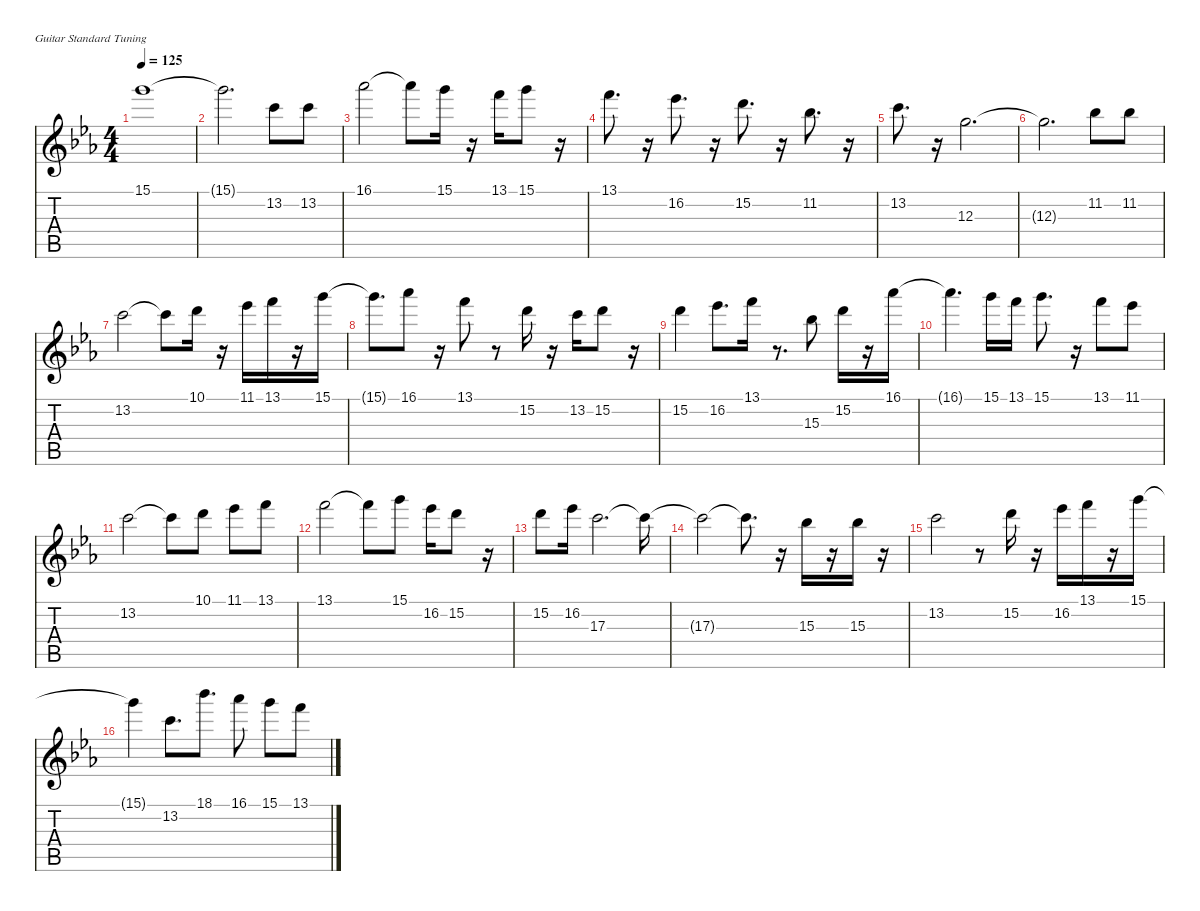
\defaultSystemsLayout 4
\hideDynamics
\bracketExtendMode nobrackets
\singleTrackTrackNamePolicy hidden
\multiTrackTrackNamePolicy hidden
\firstSystemTrackNameMode fullname
\firstSystemTrackNameOrientation horizontal
\otherSystemsTrackNameOrientation horizontal
\track ("Metal lead" "dist.guit.") {defaultSystemsLayout 4 instrument distortionguitar}
\staff {score tabs}
\tuning (E4 B3 G3 D3 A2 E2)
\ts (4 4)
\tempo 125
\clef g2
\ks eb
15.1{acc forcenatural}.1{dy f beam Down} |
15.1{t acc forcenatural}.2{d beam Down} 13.2{acc forcenatural}.8{beam Down} 13.2{acc forcenatural}.8{beam Down} |
16.1{acc b}.2{beam Down} 16.1{t acc b}.8{beam Down} 15.1{acc forcenatural}.16{beam Down} r.16{beam Down} 13.1{acc forcenatural}.16{beam Down} 15.1{acc forcenatural}.8{beam Down} r.16{beam Down} |
13.1{acc forcenatural}.8{d beam Down} r.16{beam Down} 16.2{acc b}.8{d beam Down} r.16{beam Down} 15.2{acc forcenatural}.8{d beam Down} r.16{beam Down} 11.2{acc b}.8{d beam Down} r.16{beam Down} |
13.2{acc forcenatural}.8{d beam Down} r.16{beam Down} 12.3{acc forcenatural}.2{d beam Down} |
12.3{t acc forcenatural}.2{d beam Down} 11.2{acc b}.8{beam Down} 11.2{acc b}.8{beam Down} |
13.2{acc forcenatural}.2{beam Down} 13.2{t acc forcenatural}.8{beam Down} 10.1{acc forcenatural}.16{beam Down} r.16{beam Down} 11.1{acc b}.16{beam Down} 13.1{acc forcenatural}.16{beam Down} r.16{beam Down} 15.1{acc forcenatural}.16{beam Down} |
15.1{t acc forcenatural}.8{d beam Down} 16.1{acc b}.8{beam Down} r.16{beam Down} 13.1{acc forcenatural}.8{beam Down} r.8{beam Down} 15.2{acc forcenatural}.16{beam Down} r.16{beam Down} 13.2{acc forcenatural}.16{beam Down} 15.2{acc forcenatural}.8{beam Down} r.16{beam Down} |
15.2{acc forcenatural}.4{beam Down} 16.2{acc b}.8{d beam Down} 13.1{acc forcenatural}.16{beam Down} r.8{d beam Down} 15.3{acc b}.8{beam Down} 15.2{acc forcenatural}.16{beam Down} r.16{beam Down} 16.1{acc b}.16{beam Down} |
16.1{t acc b}.4{d beam Down} 15.1{acc forcenatural}.16{beam Down} 13.1{acc forcenatural}.16{beam Down} 15.1{acc forcenatural}.8{d beam Down} r.16{beam Down} 13.1{acc forcenatural}.8{beam Down} 11.1{acc b}.8{beam Down} |
13.2{acc forcenatural}.2{beam Down} 13.2{t acc forcenatural}.8{beam Down} 10.1{acc forcenatural}.8{beam Down} 11.1{acc b}.8{beam Down} 13.1{acc forcenatural}.8{beam Down} |
13.1{acc forcenatural}.2{beam Down} 13.1{t acc forcenatural}.8{beam Down} 15.1{acc forcenatural}.8{beam Down} 16.2{acc b}.16{beam Down} 15.2{acc forcenatural}.8{beam Down} r.16{beam Down} |
15.2{acc forcenatural}.8{beam Down} 16.2{acc b}.16{beam Down} 17.3{acc forcenatural}.2{d beam Down} 17.3{t acc forcenatural}.16{beam Down} |
17.3{t acc forcenatural}.2{beam Down} 17.3{t acc forcenatural}.8{d beam Down} r.16{beam Down} 15.3{acc b}.16{beam Down} r.16{beam Down} 15.3{acc b}.16{beam Down} r.16{beam Down} |
13.2{acc forcenatural}.2{beam Down} r.8{beam Down} 15.2{acc forcenatural}.16{beam Down} r.16{beam Down} 16.2{acc b}.16{beam Down} 13.1{acc forcenatural}.16{beam Down} r.16{beam Down} 15.1{acc forcenatural}.16{beam Down} |
15.1{t acc forcenatural}.4{beam Down} 13.2{acc forcenatural}.8{d beam Down} 18.1{acc b}.8{d beam Down} 16.1{acc b}.8{beam Down} 15.1{acc forcenatural}.8{beam Down} 13.1{acc forcenatural}.8{beam Down}
